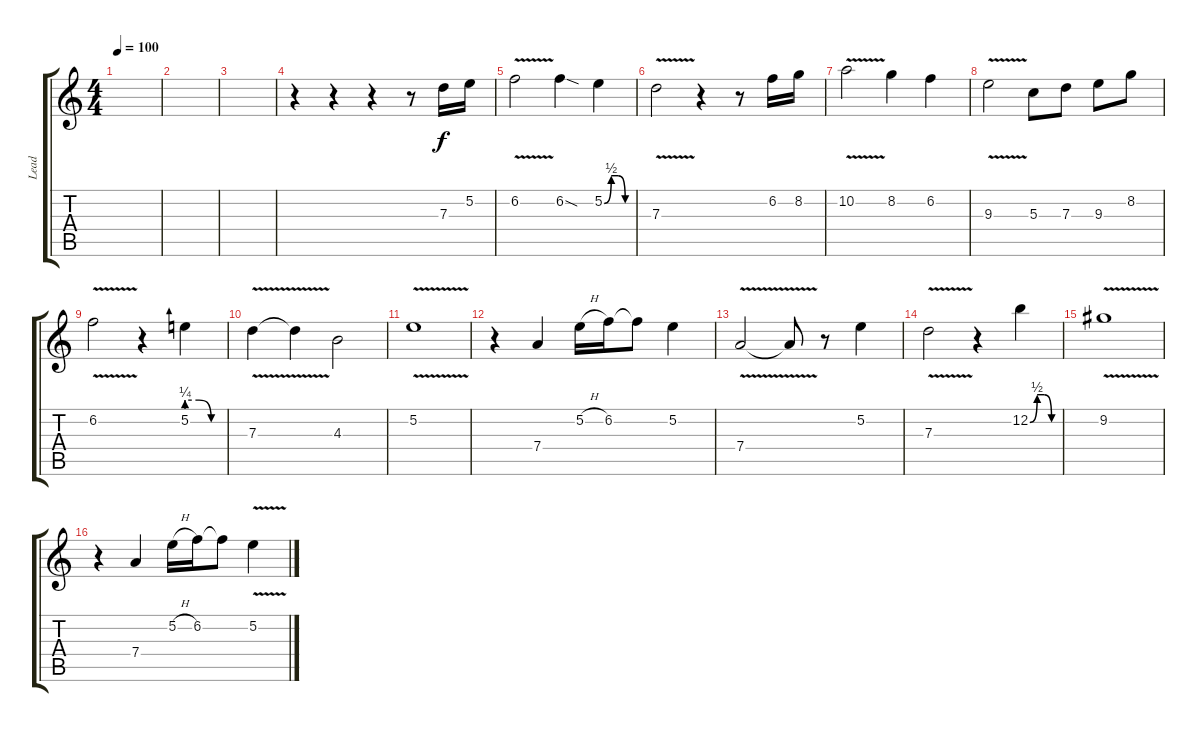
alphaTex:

\track ("Lead" "Lead") {instrument distortionguitar}
\staff {score tabs}
\tuning (E4 B3 G3 D3 A2 E2) {hide}
\ts (4 4)
\tempo 100
\clef g2
\ks c
|
|
|
r.4{volume 11} r.4 r.4 r.8 7.3.16 5.2.16 |
6.2{v}.2 6.2{sod}.4 5.2{be (custom 0 0 15 2 30 2 45 0 60 0)}.4 |
7.3{v}.2 r.4 r.8 6.2.16 8.2.16 |
10.2{v}.2 8.2.4 6.2.4 |
9.3{v}.2 5.3.8 7.3.8 9.3.8 8.2.8 |
6.2{v}.2 r.4 5.2{be (custom 0 1 20 1 40 0 60 0)}.4 |
7.3{v}.4 7.3{t}.4 4.3.2 |
5.2{v}.1 |
r.4 7.4.4 5.2{h}.16 6.2.16 6.2{t}.8 5.2.4 |
7.4{v}.2 7.4{t}.8 r.8 5.2.4 |
7.3{v}.2 r.4 12.2{be (custom 0 0 15 2 30 2 45 0 60 0)}.4 |
9.2{v}.1 |
r.4 7.4.4 5.2{h}.16 6.2.16 6.2{t}.8 5.2{v}.4
